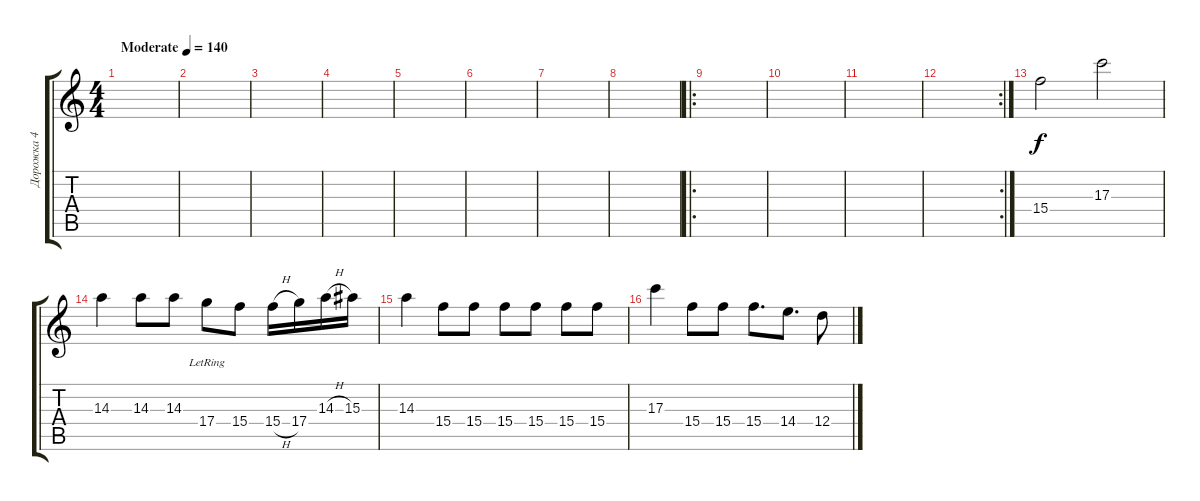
\track ("Дорожка 4" "Дорожка 4") {instrument electricguitarjazz}
\staff {score tabs}
\tuning (E4 B3 G3 D3 A2 E2) {hide}
\ts (4 4)
\tempo (140 "Moderate")
\clef g2
\ks c
|
|
|
|
|
|
|
|
\ro
|
|
|
\rc 2
|
15.4.2 17.3.2 |
14.3.4 14.3.8 14.3.8 17.4{lr}.8 15.4.8 15.4{h}.16 17.4.16 14.3{h}.16 15.3.16 |
14.3.4 15.4.8 15.4.8 15.4.8 15.4.8 15.4.8 15.4.8 |
17.3.4 15.4.8 15.4.8 15.4.8{d} 14.4.8{d} 12.4.8
